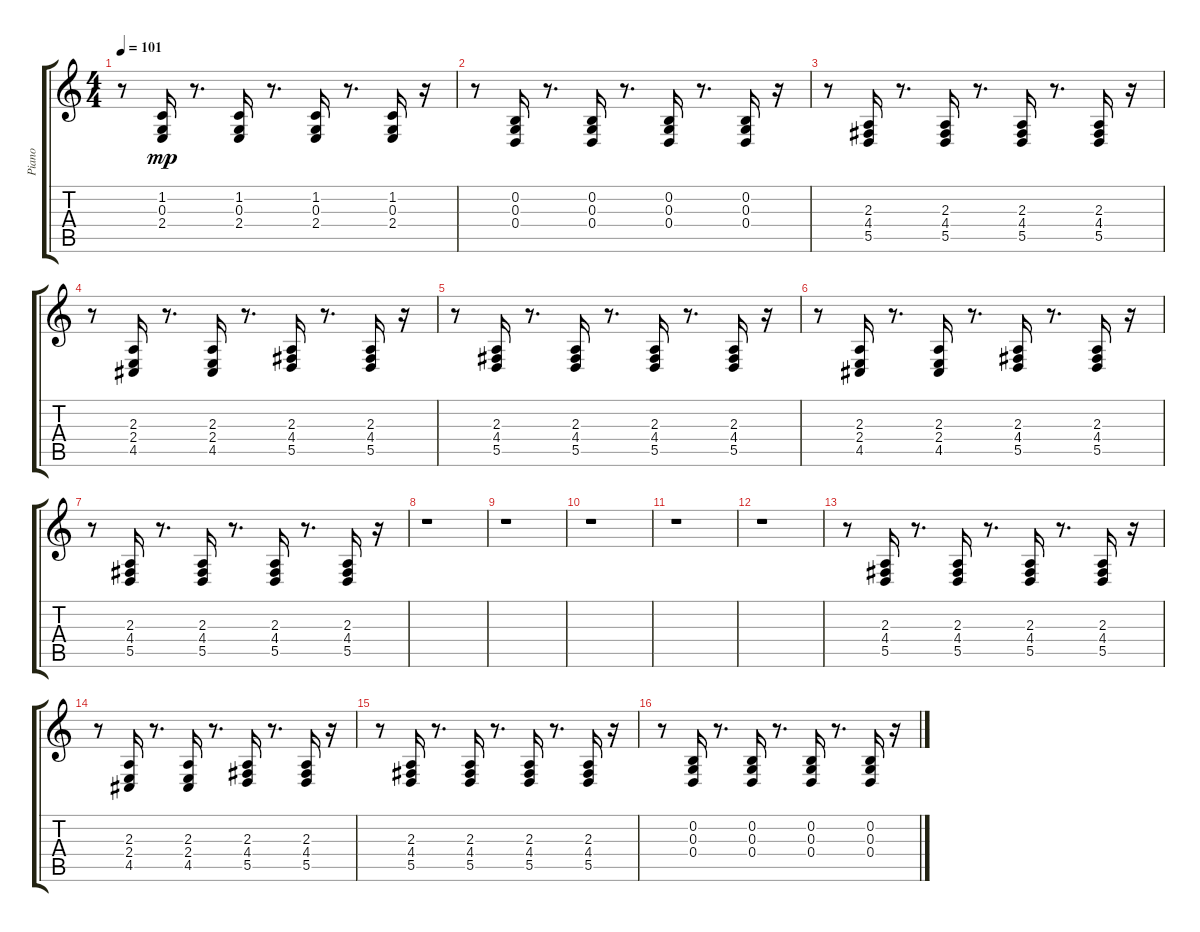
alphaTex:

\track ("Piano" "Piano") {instrument electricgrandpiano}
\staff {score tabs}
\tuning (E4 B3 G3 D3 A2 E2) {hide}
\ts (4 4)
\tempo 101
\clef g2
\ks c
r.8{dy mp} (1.2 0.3 2.4).16 r.8{d} (1.2 0.3 2.4).16 r.8{d} (1.2 0.3 2.4).16 r.8{d} (1.2 0.3 2.4).16 r.16 |
r.8 (0.2 0.3 0.4).16 r.8{d} (0.2 0.3 0.4).16 r.8{d} (0.2 0.3 0.4).16 r.8{d} (0.2 0.3 0.4).16 r.16 |
r.8 (2.3 4.4 5.5).16 r.8{d} (2.3 4.4 5.5).16 r.8{d} (2.3 4.4 5.5).16 r.8{d} (2.3 4.4 5.5).16 r.16 |
r.8 (2.3 2.4 4.5).16 r.8{d} (2.3 2.4 4.5).16 r.8{d} (2.3 4.4 5.5).16 r.8{d} (2.3 4.4 5.5).16 r.16 |
r.8 (2.3 4.4 5.5).16 r.8{d} (2.3 4.4 5.5).16 r.8{d} (2.3 4.4 5.5).16 r.8{d} (2.3 4.4 5.5).16 r.16 |
r.8 (2.3 2.4 4.5).16 r.8{d} (2.3 2.4 4.5).16 r.8{d} (2.3 4.4 5.5).16 r.8{d} (2.3 4.4 5.5).16 r.16 |
r.8 (2.3 4.4 5.5).16 r.8{d} (2.3 4.4 5.5).16 r.8{d} (2.3 4.4 5.5).16 r.8{d} (2.3 4.4 5.5).16 r.16 |
r.1 |
r.1 |
r.1 |
r.1 |
r.1 |
r.8 (2.3 4.4 5.5).16 r.8{d} (2.3 4.4 5.5).16 r.8{d} (2.3 4.4 5.5).16 r.8{d} (2.3 4.4 5.5).16 r.16 |
r.8 (2.3 2.4 4.5).16 r.8{d} (2.3 2.4 4.5).16 r.8{d} (2.3 4.4 5.5).16 r.8{d} (2.3 4.4 5.5).16 r.16 |
r.8 (2.3 4.4 5.5).16 r.8{d} (2.3 4.4 5.5).16 r.8{d} (2.3 4.4 5.5).16 r.8{d} (2.3 4.4 5.5).16 r.16 |
r.8 (0.2 0.3 0.4).16 r.8{d} (0.2 0.3 0.4).16 r.8{d} (0.2 0.3 0.4).16 r.8{d} (0.2 0.3 0.4).16 r.16
